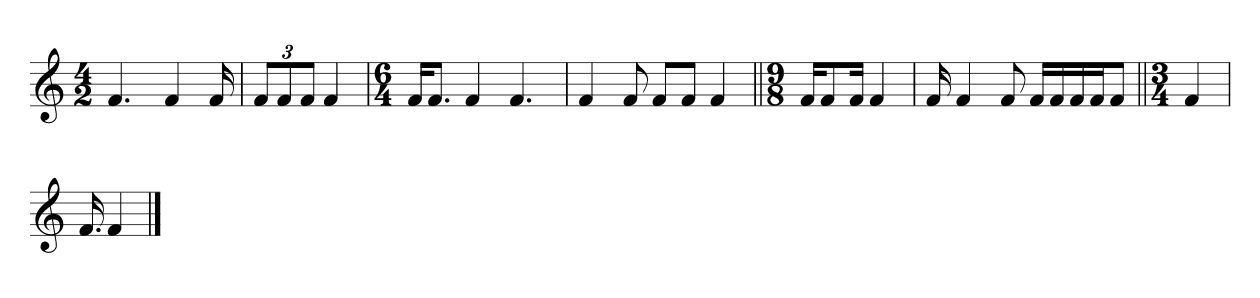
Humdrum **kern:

**kern
*part1
*staff1
*clefG2
*k[]
*M4/2
=1
4.f
4f
16f
=
12fL
12f
12fJ
4f
=
*M6/4
16fKL
8.fJ
4f
4.f
=
4f
8f
8fL
8fJ
4f
=||
*M9/8
16fKL
8f
16fJk
4f
=
16f
4f
8f
16fLL
16f
16f
16fJ
8fJ
=||
*M3/4
4f
=
16.f
4f
==
*-
